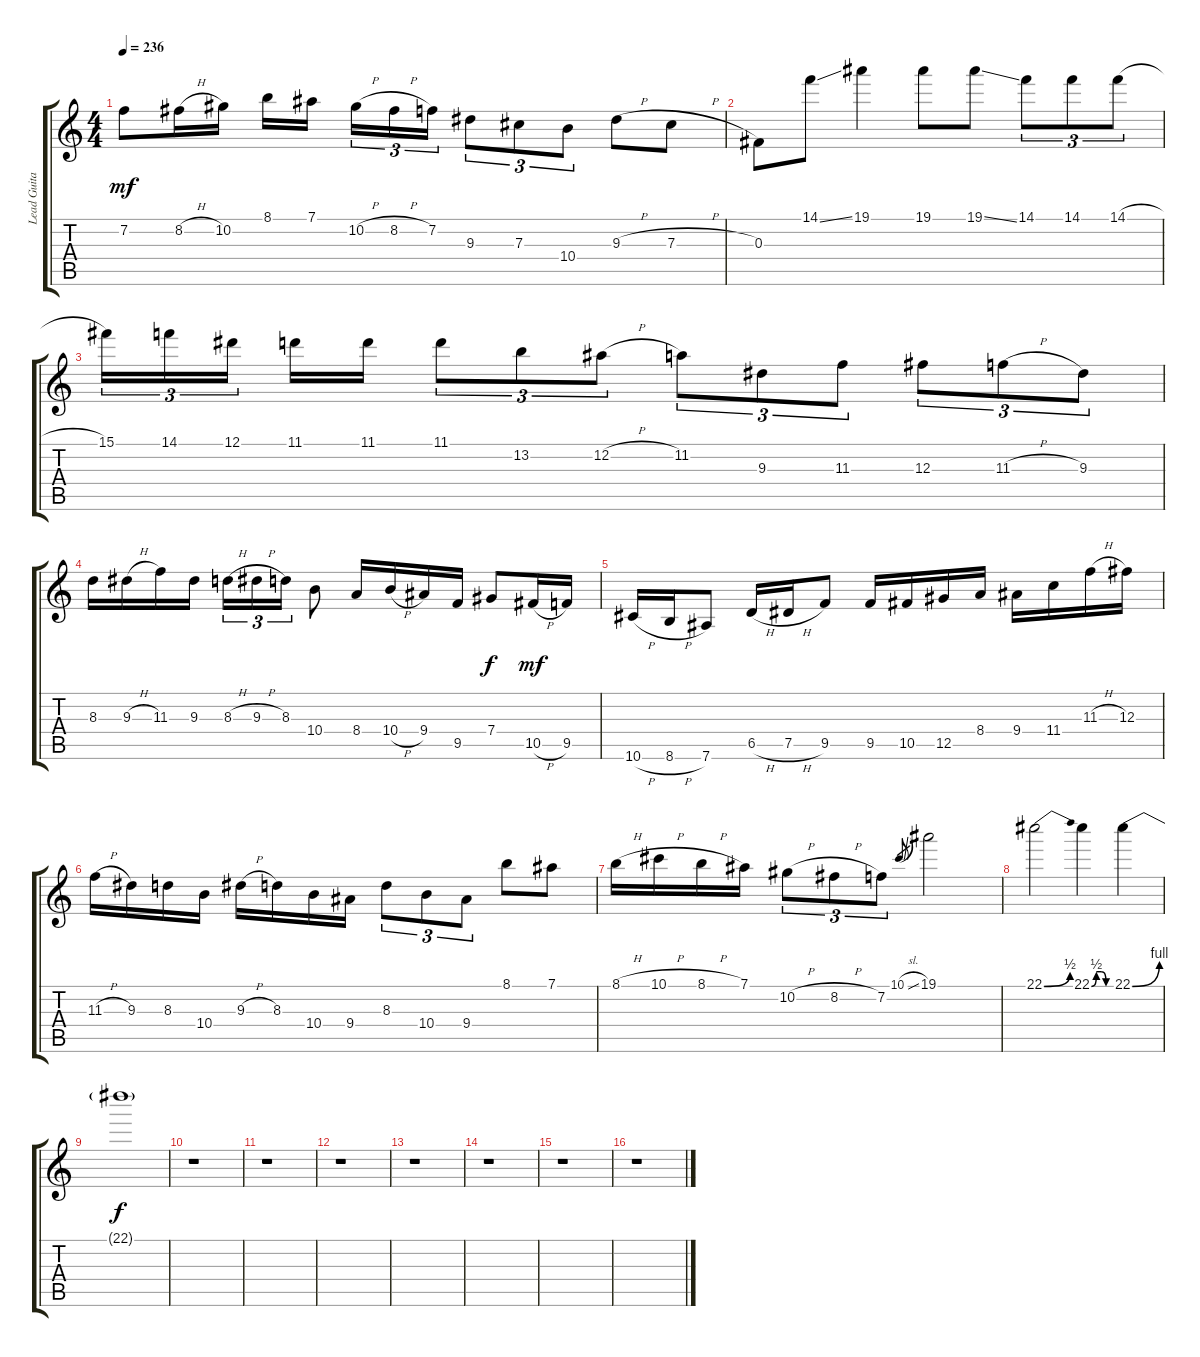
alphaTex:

\track ("Lead Guitar I" "Lead Guita") {instrument overdrivenguitar}
\staff {score tabs}
\tuning (Eb4 Bb3 Gb3 Db3 Ab2 Eb2) {hide}
\ts (4 4)
\tempo 236
\clef g2
\ks c
7.2.8{dy mf} 8.2{h}.16 10.2.16 8.1.16 7.1.16 10.2{h}.16{tu (3 2)} 8.2{h}.16{tu (3 2)} 7.2.16{tu (3 2)} 9.3.8{tu (3 2)} 7.3.8{tu (3 2)} 10.4.8{tu (3 2)} 9.3{h}.8 7.3{h}.8 |
0.3.8 14.1{ss}.8 19.1.4 19.1.8 19.1{ss}.8 14.1.8{tu (3 2)} 14.1.8{tu (3 2)} 14.1{h}.8{tu (3 2)} |
15.1.16{tu (3 2)} 14.1.16{tu (3 2)} 12.1.16{tu (3 2)} 11.1.16 11.1.16 11.1.8{tu (3 2)} 13.2.8{tu (3 2)} 12.2{h}.8{tu (3 2)} 11.2.8{tu (3 2)} 9.3.8{tu (3 2)} 11.3.8{tu (3 2)} 12.3.8{tu (3 2)} 11.3{h}.8{tu (3 2)} 9.3.8{tu (3 2)} |
8.3.16 9.3{h}.16 11.3.16 9.3.16 8.3{h}.16{tu (3 2)} 9.3{h}.16{tu (3 2)} 8.3.16{tu (3 2)} 10.4.8 8.4.16 10.4{h}.16 9.4.16 9.5.16 7.4.8{dy f} 10.5{h}.16{dy mf} 9.5.16 |
10.6{h}.16 8.6{h}.16 7.6.8 6.5{h}.16 7.5{h}.16 9.5.8 9.5.16 10.5.16 12.5.16 8.4.16 9.4.16 11.4.16 11.3{h}.16 12.3.16 |
11.3{h}.16 9.3.16 8.3.16 10.4.16 9.3{h}.16 8.3.16 10.4.16 9.4.16 8.3.8{tu (3 2)} 10.4.8{tu (3 2)} 9.4.8{tu (3 2)} 8.1.8 7.1.8 |
8.1{h}.16 10.1{h}.16 8.1{h}.16 7.1.16 10.2{h}.8{tu (3 2)} 8.2{h}.8{tu (3 2)} 7.2.8{tu (3 2)} 10.1{sl}.8{gr} 19.1.2 |
22.1{be (bend 0 0 60 2)}.2 22.1{be (custom 0 0 15 2 30 2 45 0 60 0)}.4 22.1{be (bend 0 0 60 4)}.4 |
22.1{t}.1{dy f} |
r.1 |
r.1 |
r.1 |
r.1 |
r.1 |
r.1 |
r.1
